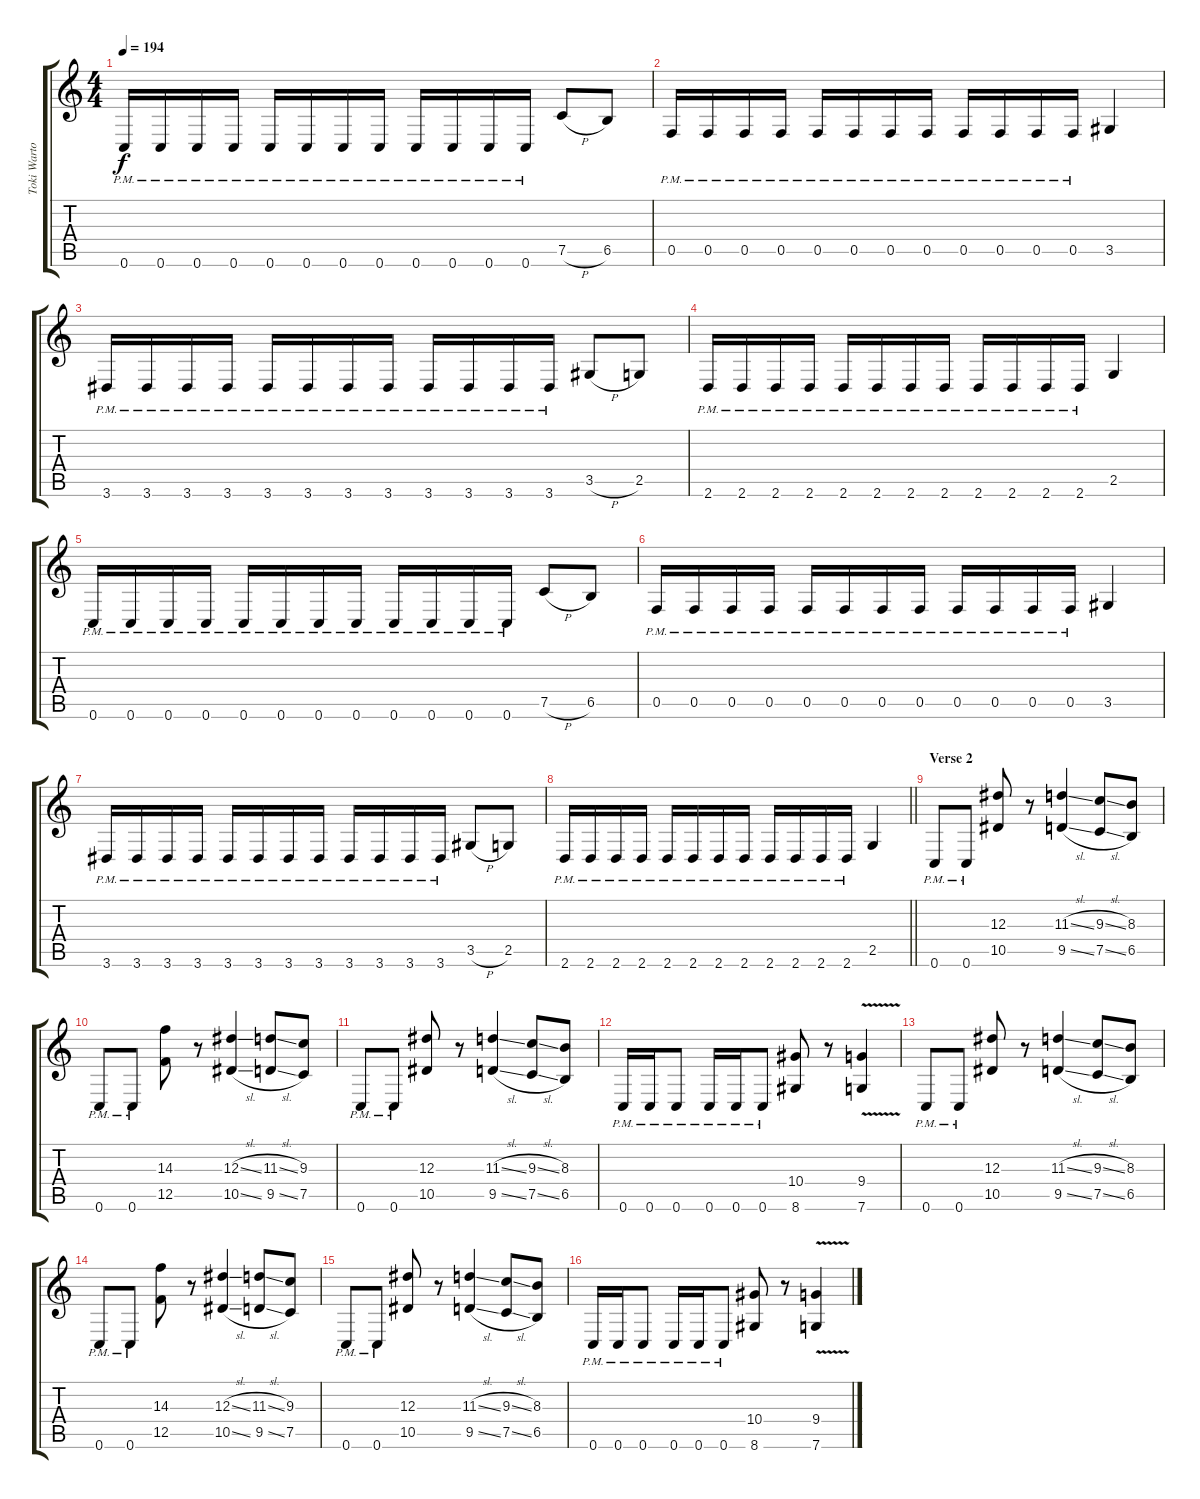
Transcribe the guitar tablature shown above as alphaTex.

\track ("Toki Wartooth (Lead Guitar 2)" "Toki Warto") {instrument distortionguitar}
\staff {score tabs}
\tuning (C4 G3 Eb3 Bb2 F2 C2) {hide}
\ts (4 4)
\tempo 194
\clef g2
\ks c
0.6{pm}.16{dy f} 0.6{pm}.16 0.6{pm}.16 0.6{pm}.16 0.6{pm}.16 0.6{pm}.16 0.6{pm}.16 0.6{pm}.16 0.6{pm}.16 0.6{pm}.16 0.6{pm}.16 0.6{pm}.16 7.5{h}.8 6.5.8 |
0.5{pm}.16 0.5{pm}.16 0.5{pm}.16 0.5{pm}.16 0.5{pm}.16 0.5{pm}.16 0.5{pm}.16 0.5{pm}.16 0.5{pm}.16 0.5{pm}.16 0.5{pm}.16 0.5{pm}.16 3.5.4 |
3.6{pm}.16 3.6{pm}.16 3.6{pm}.16 3.6{pm}.16 3.6{pm}.16 3.6{pm}.16 3.6{pm}.16 3.6{pm}.16 3.6{pm}.16 3.6{pm}.16 3.6{pm}.16 3.6{pm}.16 3.5{h}.8 2.5.8 |
2.6{pm}.16 2.6{pm}.16 2.6{pm}.16 2.6{pm}.16 2.6{pm}.16 2.6{pm}.16 2.6{pm}.16 2.6{pm}.16 2.6{pm}.16 2.6{pm}.16 2.6{pm}.16 2.6{pm}.16 2.5.4 |
0.6{pm}.16 0.6{pm}.16 0.6{pm}.16 0.6{pm}.16 0.6{pm}.16 0.6{pm}.16 0.6{pm}.16 0.6{pm}.16 0.6{pm}.16 0.6{pm}.16 0.6{pm}.16 0.6{pm}.16 7.5{h}.8 6.5.8 |
0.5{pm}.16 0.5{pm}.16 0.5{pm}.16 0.5{pm}.16 0.5{pm}.16 0.5{pm}.16 0.5{pm}.16 0.5{pm}.16 0.5{pm}.16 0.5{pm}.16 0.5{pm}.16 0.5{pm}.16 3.5.4 |
3.6{pm}.16 3.6{pm}.16 3.6{pm}.16 3.6{pm}.16 3.6{pm}.16 3.6{pm}.16 3.6{pm}.16 3.6{pm}.16 3.6{pm}.16 3.6{pm}.16 3.6{pm}.16 3.6{pm}.16 3.5{h}.8 2.5.8 |
\barLineRight lightlight
2.6{pm}.16 2.6{pm}.16 2.6{pm}.16 2.6{pm}.16 2.6{pm}.16 2.6{pm}.16 2.6{pm}.16 2.6{pm}.16 2.6{pm}.16 2.6{pm}.16 2.6{pm}.16 2.6{pm}.16 2.5.4 |
\section ("" "Verse 2")
0.6{pm}.8 0.6{pm}.8 (12.3 10.5).8 r.8 (11.3{sl} 9.5{sl}).4 (9.3{sl} 7.5{sl}).8 (8.3 6.5).8 |
0.6{pm}.8 0.6{pm}.8 (14.3 12.5).8 r.8 (12.3{sl} 10.5{sl}).4 (11.3{sl} 9.5{sl}).8 (9.3 7.5).8 |
0.6{pm}.8 0.6{pm}.8 (12.3 10.5).8 r.8 (11.3{sl} 9.5{sl}).4 (9.3{sl} 7.5{sl}).8 (8.3 6.5).8 |
0.6{pm}.16 0.6{pm}.16 0.6{pm}.8 0.6{pm}.16 0.6{pm}.16 0.6{pm}.8 (10.4 8.6).8 r.8 (9.4{v} 7.6{v}).4 |
0.6{pm}.8 0.6{pm}.8 (12.3 10.5).8 r.8 (11.3{sl} 9.5{sl}).4 (9.3{sl} 7.5{sl}).8 (8.3 6.5).8 |
0.6{pm}.8 0.6{pm}.8 (14.3 12.5).8 r.8 (12.3{sl} 10.5{sl}).4 (11.3{sl} 9.5{sl}).8 (9.3 7.5).8 |
0.6{pm}.8 0.6{pm}.8 (12.3 10.5).8 r.8 (11.3{sl} 9.5{sl}).4 (9.3{sl} 7.5{sl}).8 (8.3 6.5).8 |
0.6{pm}.16 0.6{pm}.16 0.6{pm}.8 0.6{pm}.16 0.6{pm}.16 0.6{pm}.8 (10.4 8.6).8 r.8 (9.4{v} 7.6{v}).4
